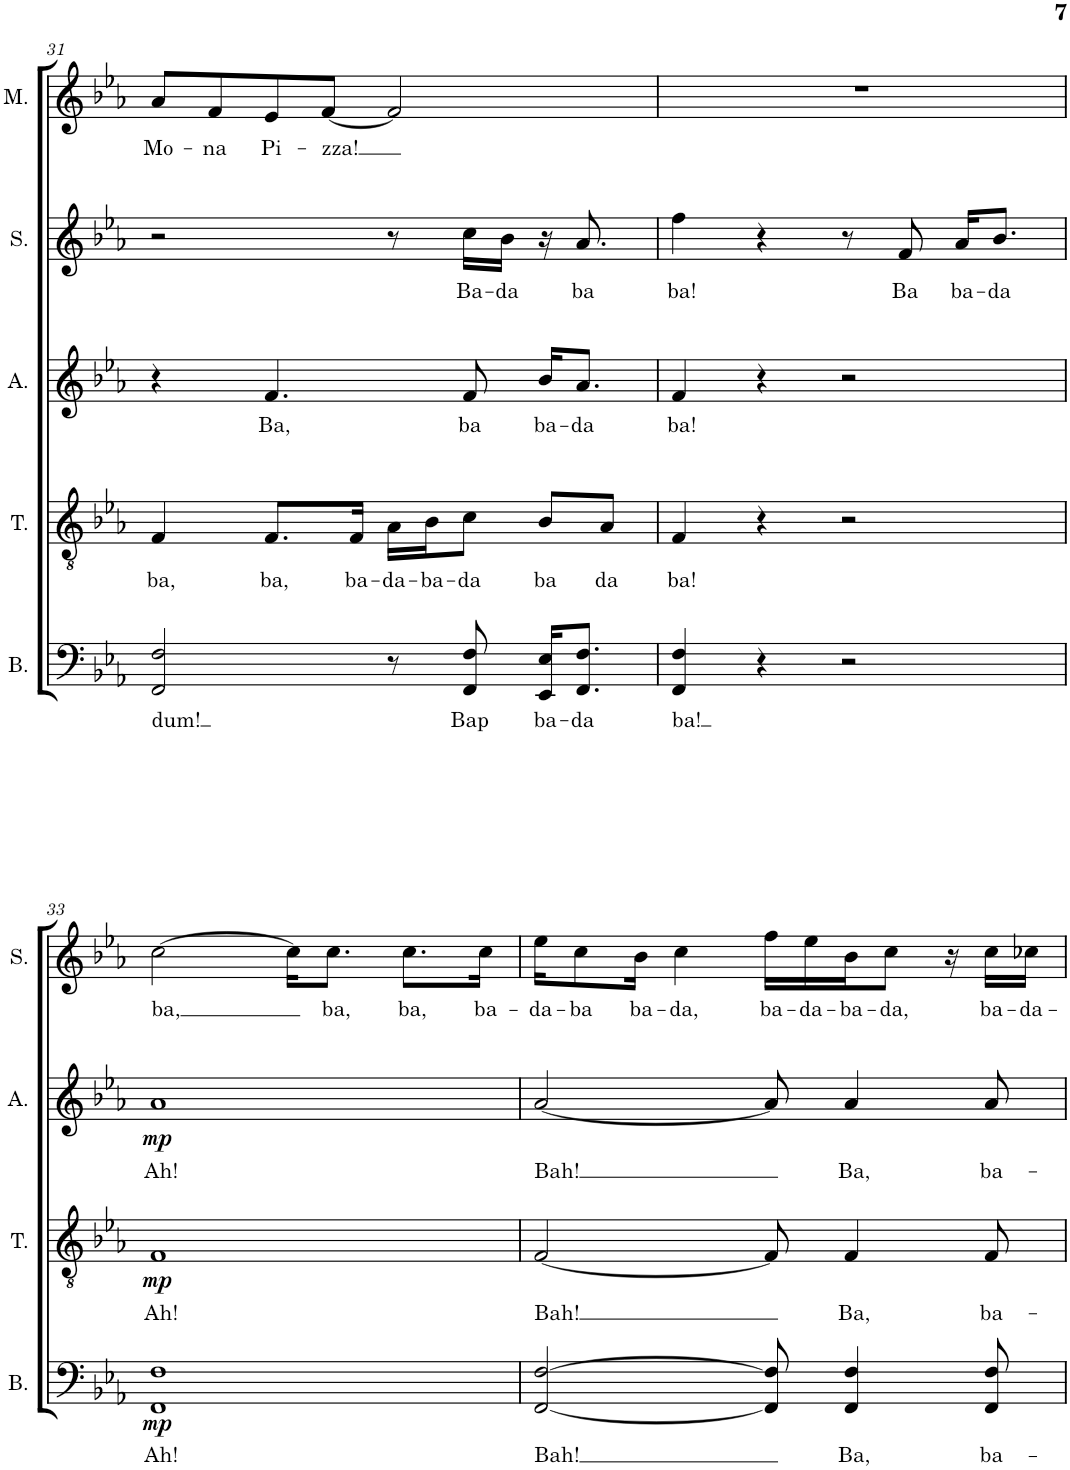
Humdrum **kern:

**kern	**text	**dynam	**kern	**text	**dynam	**kern	**text	**dynam	**kern	**text	**kern	**text
*part5	*part5	*part5	*part4	*part4	*part4	*part3	*part3	*part3	*part2	*part2	*part1	*part1
*staff5	*staff5	*staff5	*staff4	*staff4	*staff4	*staff3	*staff3	*staff3	*staff2	*staff2	*staff1	*staff1
*I"Bass	*	*	*I"Tenor	*	*	*I"Alto	*	*	*I"Soprano	*	*I"Mona	*
*I'B.	*	*	*I'T.	*	*	*I'A.	*	*	*I'S.	*	*I'M.	*
!!LO:PB:g=z
*clefF4	*	*	*clefGv2	*	*	*clefG2	*	*	*clefG2	*	*clefG2	*
*k[b-e-a-]	*	*	*k[b-e-a-]	*	*	*k[b-e-a-]	*	*	*k[b-e-a-]	*	*k[b-e-a-]	*
*M4/4	*	*	*M4/4	*	*	*M4/4	*	*	*M4/4	*	*M4/4	*
=31	=31	=31	=31	=31	=31	=31	=31	=31	=31	=31	=31	=31
!	!LO:LY:b	!	!	!LO:LY:b	!	!	!	!	!	!	!	!LO:LY:b
2FF/ 2F/	dum!	.	4F/	ba,	.	4r	.	.	2r	.	8a-/L	Mo-
!	!	!	!	!	!	!	!	!	!	!	!	!LO:LY:b
.	.	.	.	.	.	.	.	.	.	.	8f/	-na
!	!	!	!	!LO:LY:b	!	!	!LO:LY:b	!	!	!	!	!LO:LY:b
.	.	.	8.F/L	ba,	.	4.f/	Ba,	.	.	.	8e-/	Pi-
!	!	!	!	!	!	!	!	!	!	!	!	!LO:LY:b
.	.	.	.	.	.	.	.	.	.	.	[8f/J	-zza!
!	!	!	!	!LO:LY:b	!	!	!	!	!	!	!	!
.	.	.	16F/Jk	ba-	.	.	.	.	.	.	.	.
!	!	!	!	!LO:LY:b	!	!	!	!	!	!	!	!
8r	.	.	16A-\LL	-da-	.	.	.	.	8r	.	2f/]	.
!	!	!	!	!LO:LY:b	!	!	!	!	!	!	!	!
.	.	.	16B-\J	-ba-	.	.	.	.	.	.	.	.
!	!LO:LY:b	!	!	!LO:LY:b	!	!	!LO:LY:b	!	!	!LO:LY:b	!	!
8FF/ 8F/	Bap	.	8c\J	-da	.	8f/	ba	.	16cc\LL	Ba-	.	.
!	!	!	!	!	!	!	!	!	!	!LO:LY:b	!	!
.	.	.	.	.	.	.	.	.	16b-\JJ	-da	.	.
!	!LO:LY:b	!	!	!LO:LY:b	!	!	!LO:LY:b	!	!	!	!	!
16EE-/ 16E-/KL	ba-	.	8B-/L	ba	.	16b-/KL	ba-	.	16r	.	.	.
!	!LO:LY:b	!	!	!	!	!	!LO:LY:b	!	!	!LO:LY:b	!	!
8.FF/ 8.F/J	-da	.	.	.	.	8.a-/J	-da	.	8.a-/	ba	.	.
!	!	!	!	!LO:LY:b	!	!	!	!	!	!	!	!
.	.	.	8A-/J	da	.	.	.	.	.	.	.	.
=32	=32	=32	=32	=32	=32	=32	=32	=32	=32	=32	=32	=32
!	!LO:LY:b	!	!	!LO:LY:b	!	!	!LO:LY:b	!	!	!LO:LY:b	!	!
4FF/ 4F/	ba!	.	4F/	ba!	.	4f/	ba!	.	4ff\	ba!	1r	.
4r	.	.	4r	.	.	4r	.	.	4r	.	.	.
2r	.	.	2r	.	.	2r	.	.	8r	.	.	.
!	!	!	!	!	!	!	!	!	!	!LO:LY:b	!	!
.	.	.	.	.	.	.	.	.	8f/	Ba	.	.
!	!	!	!	!	!	!	!	!	!	!LO:LY:b	!	!
.	.	.	.	.	.	.	.	.	16a-/KL	ba-	.	.
!	!	!	!	!	!	!	!	!	!	!LO:LY:b	!	!
.	.	.	.	.	.	.	.	.	8.b-/J	-da	.	.
!!LO:LB:g=z
=33	=33	=33	=33	=33	=33	=33	=33	=33	=33	=33	=33	=33
!	!LO:LY:b	!LO:DY:b	!	!LO:LY:b	!LO:DY:b	!	!LO:LY:b	!LO:DY:b	!	!LO:LY:b	!	!
1FF 1F	Ah!	mp	1F	Ah!	mp	1a-	Ah!	mp	[2cc\	ba,	1r	.
.	.	.	.	.	.	.	.	.	16cc\KL]	.	.	.
!	!	!	!	!	!	!	!	!	!	!LO:LY:b	!	!
.	.	.	.	.	.	.	.	.	8.cc\J	ba,	.	.
!	!	!	!	!	!	!	!	!	!	!LO:LY:b	!	!
.	.	.	.	.	.	.	.	.	8.cc\L	ba,	.	.
!	!	!	!	!	!	!	!	!	!	!LO:LY:b	!	!
.	.	.	.	.	.	.	.	.	16cc\Jk	ba-	.	.
=34	=34	=34	=34	=34	=34	=34	=34	=34	=34	=34	=34	=34
!	!LO:LY:b	!	!	!LO:LY:b	!	!	!LO:LY:b	!	!	!LO:LY:b	!	!
[2FF/ [2F/	Bah!	.	[2F/	Bah!	.	[2a-/	Bah!	.	16ee-\KL	-da-	1r	.
!	!	!	!	!	!	!	!	!	!	!LO:LY:b	!	!
.	.	.	.	.	.	.	.	.	8cc\	-ba	.	.
!	!	!	!	!	!	!	!	!	!	!LO:LY:b	!	!
.	.	.	.	.	.	.	.	.	16b-\Jk	ba-	.	.
!	!	!	!	!	!	!	!	!	!	!LO:LY:b	!	!
.	.	.	.	.	.	.	.	.	4cc\	-da,	.	.
!	!	!	!	!	!	!	!	!	!	!LO:LY:b	!	!
8FF/] 8F/]	.	.	8F/]	.	.	8a-/]	.	.	16ff\LL	ba-	.	.
!	!	!	!	!	!	!	!	!	!	!LO:LY:b	!	!
.	.	.	.	.	.	.	.	.	16ee-\	-da-	.	.
!	!LO:LY:b	!	!	!LO:LY:b	!	!	!LO:LY:b	!	!	!LO:LY:b	!	!
4FF/ 4F/	Ba,	.	4F/	Ba,	.	4a-/	Ba,	.	16b-\J	-ba-	.	.
!	!	!	!	!	!	!	!	!	!	!LO:LY:b	!	!
.	.	.	.	.	.	.	.	.	8cc\J	-da,	.	.
.	.	.	.	.	.	.	.	.	16r	.	.	.
!	!LO:LY:b	!	!	!LO:LY:b	!	!	!LO:LY:b	!	!	!LO:LY:b	!	!
8FF/ 8F/	ba-	.	8F/	ba-	.	8a-/	ba-	.	16cc\LL	ba-	.	.
!	!	!	!	!	!	!	!	!	!	!LO:LY:b	!	!
.	.	.	.	.	.	.	.	.	16cc-X\JJ	-da-	.	.
=	=	=	=	=	=	=	=	=	=	=	=	=
*-	*-	*-	*-	*-	*-	*-	*-	*-	*-	*-	*-	*-
